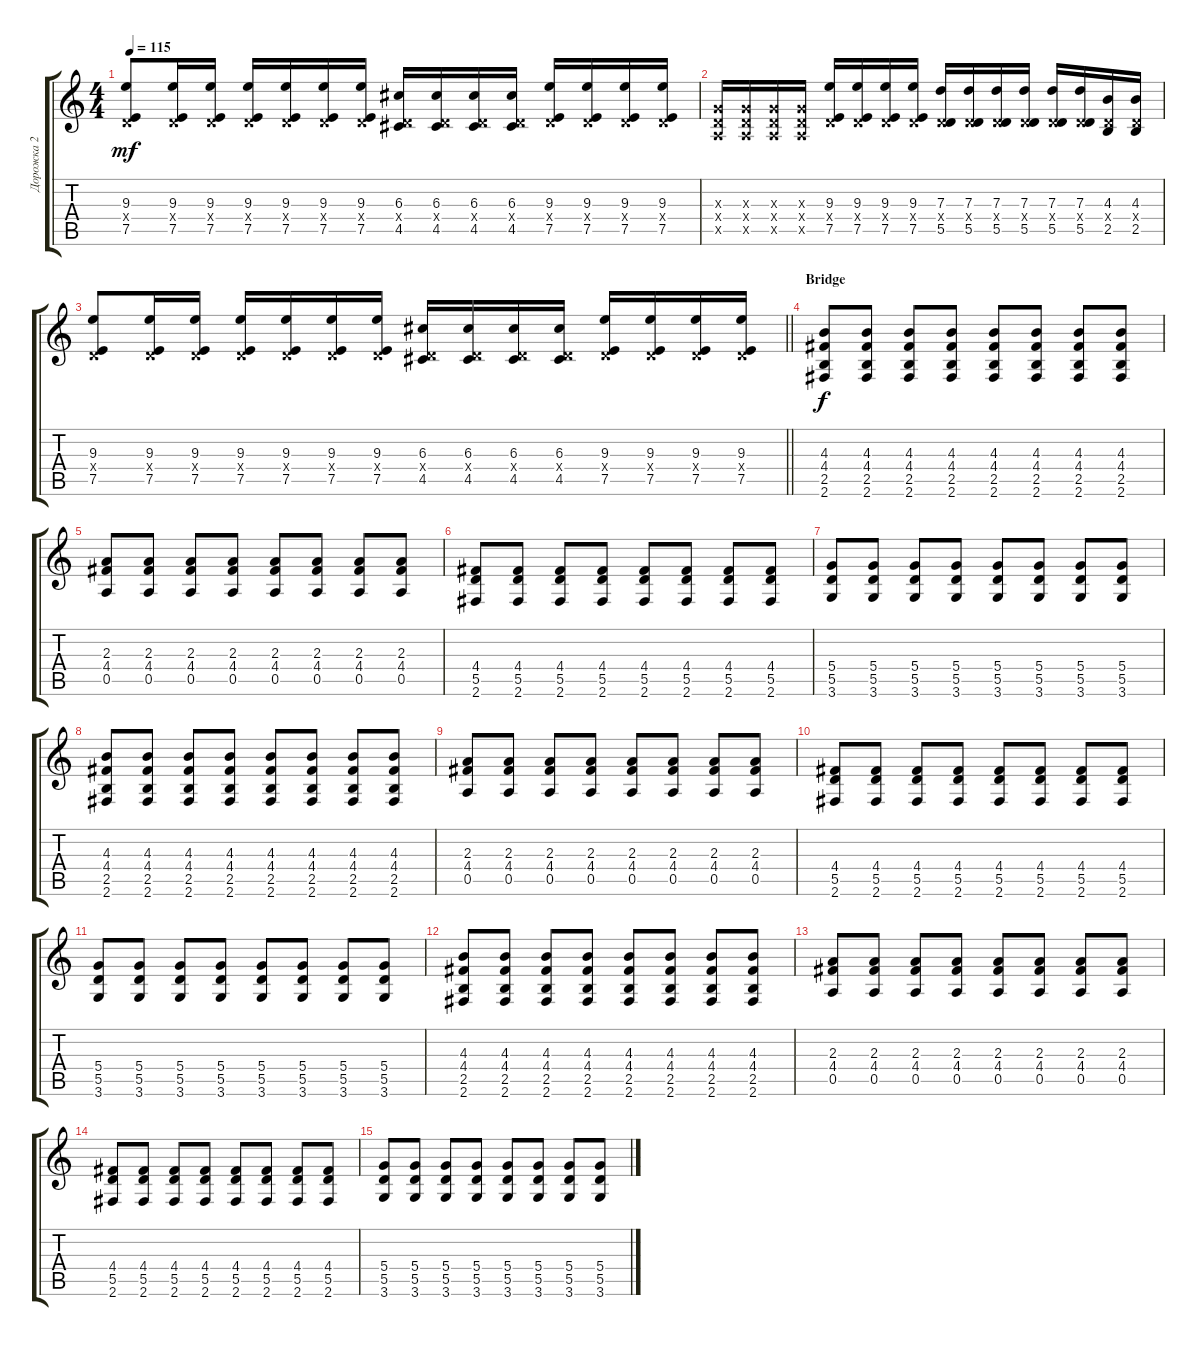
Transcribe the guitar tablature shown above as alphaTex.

\track ("Дорожка 2" "Дорожка 2") {instrument distortionguitar}
\staff {score tabs}
\tuning (E4 B3 G3 D3 A2 E2) {hide}
\ts (4 4)
\tempo 115
\clef g2
\ks c
(9.3 0.4{x} 7.5).8{dy mf} (9.3 0.4{x} 7.5).16 (9.3 0.4{x} 7.5).16 (9.3 0.4{x} 7.5).16 (9.3 0.4{x} 7.5).16 (9.3 0.4{x} 7.5).16 (9.3 0.4{x} 7.5).16 (6.3 0.4{x} 4.5).16 (6.3 0.4{x} 4.5).16 (6.3 0.4{x} 4.5).16 (6.3 0.4{x} 4.5).16 (9.3 0.4{x} 7.5).16 (9.3 0.4{x} 7.5).16 (9.3 0.4{x} 7.5).16 (9.3 0.4{x} 7.5).16 |
(0.3{x} 0.4{x} 0.5{x}).16 (0.3{x} 0.4{x} 0.5{x}).16 (0.3{x} 0.4{x} 0.5{x}).16 (0.3{x} 0.4{x} 0.5{x}).16 (9.3 0.4{x} 7.5).16 (9.3 0.4{x} 7.5).16 (9.3 0.4{x} 7.5).16 (9.3 0.4{x} 7.5).16 (7.3 0.4{x} 5.5).16 (7.3 0.4{x} 5.5).16 (7.3 0.4{x} 5.5).16 (7.3 0.4{x} 5.5).16 (7.3 0.4{x} 5.5).16 (7.3 0.4{x} 5.5).16 (4.3 0.4{x} 2.5).16 (4.3 0.4{x} 2.5).16 |
\barLineRight lightlight
(9.3 0.4{x} 7.5).8 (9.3 0.4{x} 7.5).16 (9.3 0.4{x} 7.5).16 (9.3 0.4{x} 7.5).16 (9.3 0.4{x} 7.5).16 (9.3 0.4{x} 7.5).16 (9.3 0.4{x} 7.5).16 (6.3 0.4{x} 4.5).16 (6.3 0.4{x} 4.5).16 (6.3 0.4{x} 4.5).16 (6.3 0.4{x} 4.5).16 (9.3 0.4{x} 7.5).16 (9.3 0.4{x} 7.5).16 (9.3 0.4{x} 7.5).16 (9.3 0.4{x} 7.5).16 |
\section ("" "Bridge")
(4.3 4.4 2.5 2.6).8{dy f} (4.3 4.4 2.5 2.6).8 (4.3 4.4 2.5 2.6).8 (4.3 4.4 2.5 2.6).8 (4.3 4.4 2.5 2.6).8 (4.3 4.4 2.5 2.6).8 (4.3 4.4 2.5 2.6).8 (4.3 4.4 2.5 2.6).8 |
(2.3 4.4 0.5).8 (2.3 4.4 0.5).8 (2.3 4.4 0.5).8 (2.3 4.4 0.5).8 (2.3 4.4 0.5).8 (2.3 4.4 0.5).8 (2.3 4.4 0.5).8 (2.3 4.4 0.5).8 |
(4.4 5.5 2.6).8 (4.4 5.5 2.6).8 (4.4 5.5 2.6).8 (4.4 5.5 2.6).8 (4.4 5.5 2.6).8 (4.4 5.5 2.6).8 (4.4 5.5 2.6).8 (4.4 5.5 2.6).8 |
(5.4 5.5 3.6).8 (5.4 5.5 3.6).8 (5.4 5.5 3.6).8 (5.4 5.5 3.6).8 (5.4 5.5 3.6).8 (5.4 5.5 3.6).8 (5.4 5.5 3.6).8 (5.4 5.5 3.6).8 |
(4.3 4.4 2.5 2.6).8 (4.3 4.4 2.5 2.6).8 (4.3 4.4 2.5 2.6).8 (4.3 4.4 2.5 2.6).8 (4.3 4.4 2.5 2.6).8 (4.3 4.4 2.5 2.6).8 (4.3 4.4 2.5 2.6).8 (4.3 4.4 2.5 2.6).8 |
(2.3 4.4 0.5).8 (2.3 4.4 0.5).8 (2.3 4.4 0.5).8 (2.3 4.4 0.5).8 (2.3 4.4 0.5).8 (2.3 4.4 0.5).8 (2.3 4.4 0.5).8 (2.3 4.4 0.5).8 |
(4.4 5.5 2.6).8 (4.4 5.5 2.6).8 (4.4 5.5 2.6).8 (4.4 5.5 2.6).8 (4.4 5.5 2.6).8 (4.4 5.5 2.6).8 (4.4 5.5 2.6).8 (4.4 5.5 2.6).8 |
(5.4 5.5 3.6).8 (5.4 5.5 3.6).8 (5.4 5.5 3.6).8 (5.4 5.5 3.6).8 (5.4 5.5 3.6).8 (5.4 5.5 3.6).8 (5.4 5.5 3.6).8 (5.4 5.5 3.6).8 |
(4.3 4.4 2.5 2.6).8 (4.3 4.4 2.5 2.6).8 (4.3 4.4 2.5 2.6).8 (4.3 4.4 2.5 2.6).8 (4.3 4.4 2.5 2.6).8 (4.3 4.4 2.5 2.6).8 (4.3 4.4 2.5 2.6).8 (4.3 4.4 2.5 2.6).8 |
(2.3 4.4 0.5).8 (2.3 4.4 0.5).8 (2.3 4.4 0.5).8 (2.3 4.4 0.5).8 (2.3 4.4 0.5).8 (2.3 4.4 0.5).8 (2.3 4.4 0.5).8 (2.3 4.4 0.5).8 |
(4.4 5.5 2.6).8 (4.4 5.5 2.6).8 (4.4 5.5 2.6).8 (4.4 5.5 2.6).8 (4.4 5.5 2.6).8 (4.4 5.5 2.6).8 (4.4 5.5 2.6).8 (4.4 5.5 2.6).8 |
(5.4 5.5 3.6).8 (5.4 5.5 3.6).8 (5.4 5.5 3.6).8 (5.4 5.5 3.6).8 (5.4 5.5 3.6).8 (5.4 5.5 3.6).8 (5.4 5.5 3.6).8 (5.4 5.5 3.6).8
